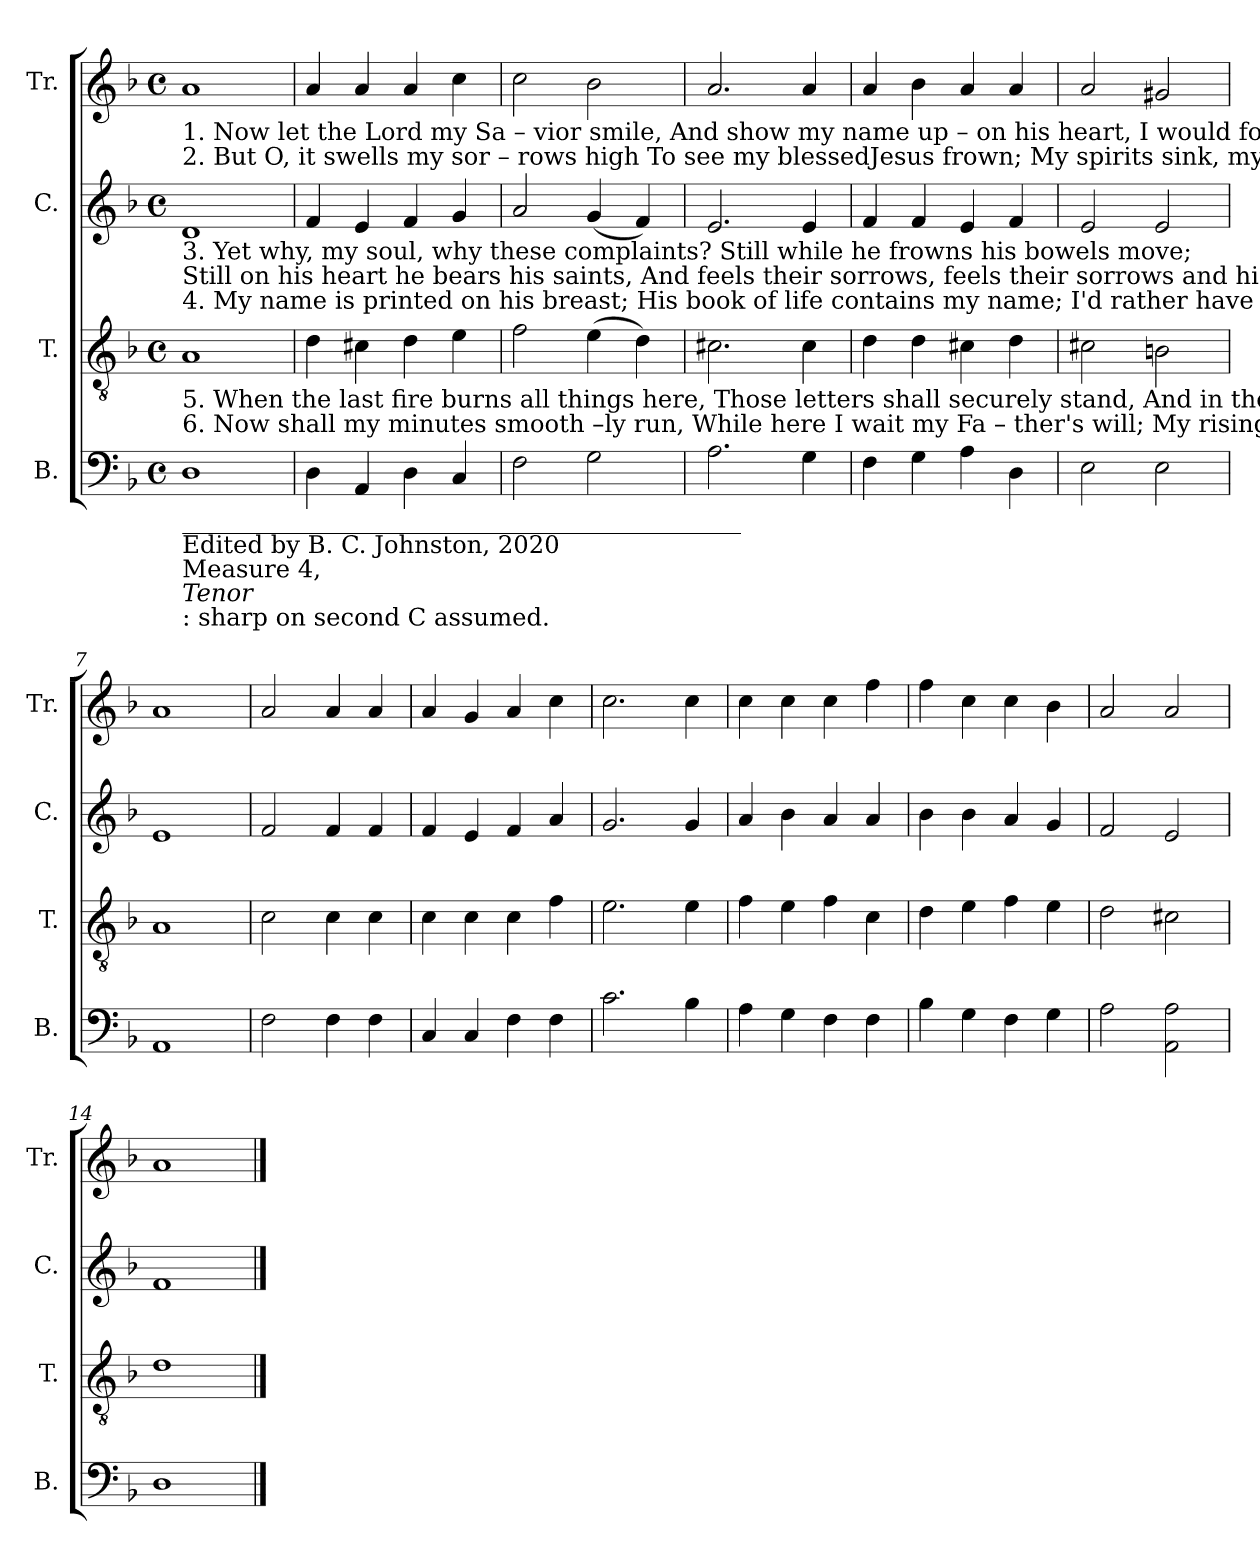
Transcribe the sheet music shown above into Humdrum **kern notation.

**kern	**kern	**kern	**kern
*part4	*part3	*part2	*part1
*staff4	*staff3	*staff2	*staff1
*I"B.	*I"T.	*I"C.	*I"Tr.
*I'B.	*I'T.	*I'C.	*I'Tr.
*clefF4	*clefGv2	*clefG2	*clefG2
*k[b-]	*k[b-]	*k[b-]	*k[b-]
*M4/4	*M4/4	*M4/4	*M4/4
*met(c)	*met(c)	*met(c)	*met(c)
*MM130	*MM130	*MM130	*MM130
=1	=1	=1	=1
!	!	!	!LO:TX:b:t=1. Now let  the Lord my  Sa – vior  smile, And show my name up – on   his heart, I would forget my pains awhile, And in the pleasure, in the pleasure lose the smart.
!	!	!	!LO:TX:b:t=2. But  O,  it  swells my  sor – rows high  To  see  my  blessedJesus  frown; My spirits sink, my comforts die, And all the springs, and all the springs of life are down.
!	!	!LO:TX:b:t=3. Yet why, my soul, why these complaints? Still while he frowns his bowels move;	!
!	!	!LO:TX:b:t=Still on his heart he bears his saints, And feels their sorrows, feels their sorrows and his love.	!
!	!	!LO:TX:b:t=4. My   name  is  printed  on  his   breast;  His  book  of life contains my name; I'd rather have it there impressed Than in the bright records, bright records  of fame.	!
!	!LO:TX:b:t=5. When the last fire burns all things here, Those letters shall securely  stand, And in the Lamb's fair book appear, Writ by th' eternal, by th' eternal  Father's  hand.	!	!
!	!LO:TX:b:t=6. Now shall my minutes smooth –ly run,   While  here I wait my  Fa – ther's will;  My  rising and my setting sun Roll gently up and down, roll up and down the hill.	!	!
!LO:TX:b:t=______________________________________________	!	!	!
!LO:TX:b:t=Edited by B. C. Johnston, 2020	!	!	!
!LO:TX:b:t=Measure 4,	!	!	!
!LO:TX:b:i:t=Tenor	!	!	!
!LO:TX:b:t=&colon; sharp on second C assumed.	!	!	!
1D!	1A!	1d!	1a!
=2	=2	=2	=2
4D!\	4d!\	4f!/	4a!/
4AA!/	4c#X!\	4e!/	4a!/
4D!\	4d!\	4f!/	4a!/
4C!/	4e!\	4g!/	4cc!\
=3	=3	=3	=3
2F!\	2f!\	2a!/	2cc!\
2G!\	(>4e!\	(<4g!/	2b-!\
.	4d!\)	4f!/)	.
=4	=4	=4	=4
2.A!\	2.c#X!\	2.e!/	2.a!/
4G!\	4c#!\	4e!/	4a!/
=5	=5	=5	=5
4F!\	4d!\	4f!/	4a!/
4G!\	4d!\	4f!/	4b-!\
4A!\	4c#X!\	4e!/	4a!/
4D!\	4d!\	4f!/	4a!/
=6	=6	=6	=6
2E!\	2c#X!\	2e!/	2a!/
2E!\	2Bn!\	2e!/	2g#X!/
=7	=7	=7	=7
1AA!	1A!	1e!	1a!
=8	=8	=8	=8
2F!\	2c!\	2f!/	2a!/
4F!\	4c!\	4f!/	4a!/
4F!\	4c!\	4f!/	4a!/
=9	=9	=9	=9
4C!/	4c!\	4f!/	4a!/
4C!/	4c!\	4e!/	4g!/
4F!\	4c!\	4f!/	4a!/
4F!\	4f!\	4a!/	4cc!\
=10	=10	=10	=10
2.c!\	2.e!\	2.g!/	2.cc!\
4B-!\	4e!\	4g!/	4cc!\
=11	=11	=11	=11
4A!\	4f!\	4a!/	4cc!\
4G!\	4e!\	4b-!\	4cc!\
4F!\	4f!\	4a!/	4cc!\
4F!\	4c!\	4a!/	4ff!\
=12	=12	=12	=12
4B-!\	4d!\	4b-!\	4ff!\
4G!\	4e!\	4b-!\	4cc!\
4F!\	4f!\	4a!/	4cc!\
4G!\	4e!\	4g!/	4b-!\
=13	=13	=13	=13
2A!\	2d!\	2f!/	2a!/
2AA!\ 2A!\	2c#X!\	2e!/	2a!/
=14	=14	=14	=14
1D!	1d!	1f!	1a!
==	==	==	==
*-	*-	*-	*-
